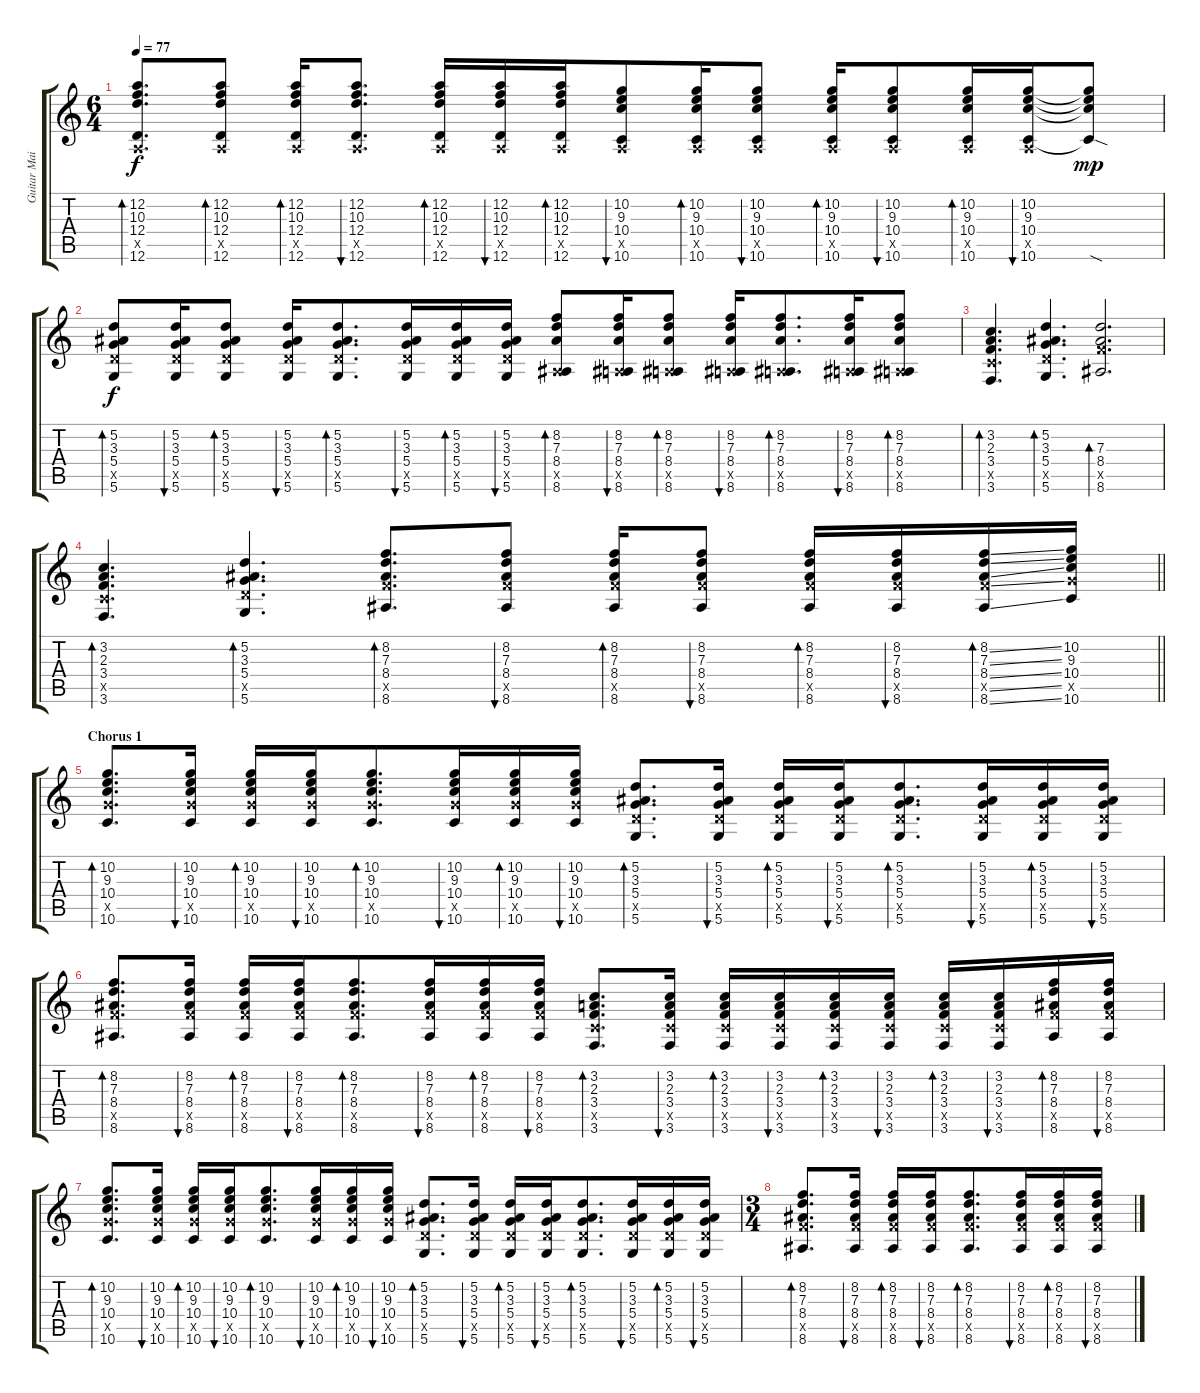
\track ("Guitar Main" "Guitar Mai") {instrument electricguitarclean}
\staff {score tabs}
\tuning (D4 A3 G3 D3 A2 D2) {hide}
\ts (6 4)
\tempo 77
\clef g2
\ks c
(12.2 10.3 12.4 0.5{x} 12.6).8{d bd 60 dy f} (12.2 10.3 12.4 0.5{x} 12.6).8{bd 60} (12.2 10.3 12.4 0.5{x} 12.6).16{bd 60 beam merge} (12.2 10.3 12.4 0.5{x} 12.6).8{d bu 60} (12.2 10.3 12.4 0.5{x} 12.6).16{bd 60 beam merge} (12.2 10.3 12.4 0.5{x} 12.6).16{bu 60 beam merge} (12.2 10.3 12.4 0.5{x} 12.6).16{bd 60 beam merge} (10.2 9.3 10.4 0.5{x} 10.6).8{bu 60 beam merge} (10.2 9.3 10.4 0.5{x} 10.6).16{bd 60 beam merge} (10.2 9.3 10.4 0.5{x} 10.6).8{bu 60} (10.2 9.3 10.4 0.5{x} 10.6).16{bd 60} (10.2 9.3 10.4 0.5{x} 10.6).8{bu 60 beam merge} (10.2 9.3 10.4 0.5{x} 10.6).16{bd 60} (10.2 9.3 10.4 0.5{x} 10.6).16{bu 60 beam merge} (10.2{t} 9.3{t} 10.4{t} 10.6{sod t}).8{dy mp} |
(5.2 3.3 5.4 5.5{x} 5.6).8{bd 60 dy f} (5.2 3.3 5.4 5.5{x} 5.6).16{bu 60 beam merge} (5.2 3.3 5.4 5.5{x} 5.6).8{bd 60} (5.2 3.3 5.4 5.5{x} 5.6).16{bu 60} (5.2 3.3 5.4 5.5{x} 5.6).8{d bd 60 beam merge} (5.2 3.3 5.4 5.5{x} 5.6).16{bu 60 beam merge} (5.2 3.3 5.4 5.5{x} 5.6).16{bd 60} (5.2 3.3 5.4 5.5{x} 5.6).16{bu 60} (8.2 7.3 8.4 0.5{x} 8.6).8{bd 60 beam merge} (8.2 7.3 8.4 0.5{x} 8.6).16{bu 60} (8.2 7.3 8.4 0.5{x} 8.6).8{bd 60} (8.2 7.3 8.4 0.5{x} 8.6).16{bu 60} (8.2 7.3 8.4 0.5{x} 8.6).8{d bd 60 beam merge} (8.2 7.3 8.4 0.5{x} 8.6).16{bu 60 beam merge} (8.2 7.3 8.4 0.5{x} 8.6).8{bd 60} |
(3.2 2.3 3.4 3.5{x} 3.6).4{d bd 60} (5.2 3.3 5.4 5.5{x} 5.6).4{d bd 60 beam merge} (7.3 8.4 8.5{x} 8.6).2{d bd 60} |
\barLineRight lightlight
(3.2 2.3 3.4 3.5{x} 3.6).4{d bd 60} (5.2 3.3 5.4 5.5{x} 5.6).4{d bd 60 beam merge} (8.2 7.3 8.4 8.5{x} 8.6).8{d bd 60 beam merge} (8.2 7.3 8.4 8.5{x} 8.6).8{bu 60} (8.2 7.3 8.4 8.5{x} 8.6).16{bd 60} (8.2 7.3 8.4 8.5{x} 8.6).8{bu 60} (8.2 7.3 8.4 8.5{x} 8.6).16{bd 60 beam merge} (8.2 7.3 8.4 8.5{x} 8.6).16{bu 60} (8.2{ss} 7.3{ss} 8.4{ss} 8.5{ss x} 8.6{ss}).16{bd 60 beam merge} (10.2 9.3 10.4 10.5{x} 10.6).16 |
\section ("" "Chorus 1")
(10.2 9.3 10.4 10.5{x} 10.6).8{d bd 60 beam merge} (10.2 9.3 10.4 10.5{x} 10.6).16{bu 60} (10.2 9.3 10.4 10.5{x} 10.6).16{bd 60 beam merge} (10.2 9.3 10.4 10.5{x} 10.6).16{bu 60} (10.2 9.3 10.4 10.5{x} 10.6).8{d bd 60 beam merge} (10.2 9.3 10.4 10.5{x} 10.6).16{bu 60} (10.2 9.3 10.4 10.5{x} 10.6).16{bd 60 beam merge} (10.2 9.3 10.4 10.5{x} 10.6).16{bu 60} (5.2 3.3 5.4 5.5{x} 5.6).8{d bd 60 beam merge} (5.2 3.3 5.4 5.5{x} 5.6).16{bu 60} (5.2 3.3 5.4 5.5{x} 5.6).16{bd 60 beam merge} (5.2 3.3 5.4 5.5{x} 5.6).16{bu 60} (5.2 3.3 5.4 5.5{x} 5.6).8{d bd 60 beam merge} (5.2 3.3 5.4 5.5{x} 5.6).16{bu 60} (5.2 3.3 5.4 5.5{x} 5.6).16{bd 60 beam merge} (5.2 3.3 5.4 5.5{x} 5.6).16{bu 60} |
(8.2 7.3 8.4 8.5{x} 8.6).8{d bd 60 beam merge} (8.2 7.3 8.4 8.5{x} 8.6).16{bu 60} (8.2 7.3 8.4 8.5{x} 8.6).16{bd 60 beam merge} (8.2 7.3 8.4 8.5{x} 8.6).16{bu 60} (8.2 7.3 8.4 8.5{x} 8.6).8{d bd 60 beam merge} (8.2 7.3 8.4 8.5{x} 8.6).16{bu 60} (8.2 7.3 8.4 8.5{x} 8.6).16{bd 60 beam merge} (8.2 7.3 8.4 8.5{x} 8.6).16{bu 60} (3.2 2.3 3.4 3.5{x} 3.6).8{d bd 60 beam merge} (3.2 2.3 3.4 3.5{x} 3.6).16{bu 60} (3.2 2.3 3.4 3.5{x} 3.6).16{bd 60 beam merge} (3.2 2.3 3.4 3.5{x} 3.6).16{bu 60} (3.2 2.3 3.4 3.5{x} 3.6).16{bd 60 beam merge} (3.2 2.3 3.4 3.5{x} 3.6).16{bu 60} (3.2 2.3 3.4 3.5{x} 3.6).16{bd 60 beam merge} (3.2 2.3 3.4 3.5{x} 3.6).16{bu 60} (8.2 7.3 8.4 8.5{x} 8.6).16{bd 60 beam merge} (8.2 7.3 8.4 8.5{x} 8.6).16{bu 60} |
(10.2 9.3 10.4 10.5{x} 10.6).8{d bd 60 beam merge} (10.2 9.3 10.4 10.5{x} 10.6).16{bu 60} (10.2 9.3 10.4 10.5{x} 10.6).16{bd 60 beam merge} (10.2 9.3 10.4 10.5{x} 10.6).16{bu 60} (10.2 9.3 10.4 10.5{x} 10.6).8{d bd 60 beam merge} (10.2 9.3 10.4 10.5{x} 10.6).16{bu 60} (10.2 9.3 10.4 10.5{x} 10.6).16{bd 60 beam merge} (10.2 9.3 10.4 10.5{x} 10.6).16{bu 60} (5.2 3.3 5.4 5.5{x} 5.6).8{d bd 60 beam merge} (5.2 3.3 5.4 5.5{x} 5.6).16{bu 60} (5.2 3.3 5.4 5.5{x} 5.6).16{bd 60 beam merge} (5.2 3.3 5.4 5.5{x} 5.6).16{bu 60} (5.2 3.3 5.4 5.5{x} 5.6).8{d bd 60 beam merge} (5.2 3.3 5.4 5.5{x} 5.6).16{bu 60} (5.2 3.3 5.4 5.5{x} 5.6).16{bd 60 beam merge} (5.2 3.3 5.4 5.5{x} 5.6).16{bu 60} |
\ts (3 4)
(8.2 7.3 8.4 8.5{x} 8.6).8{d bd 60 beam merge} (8.2 7.3 8.4 8.5{x} 8.6).16{bu 60} (8.2 7.3 8.4 8.5{x} 8.6).16{bd 60 beam merge} (8.2 7.3 8.4 8.5{x} 8.6).16{bu 60} (8.2 7.3 8.4 8.5{x} 8.6).8{d bd 60 beam merge} (8.2 7.3 8.4 8.5{x} 8.6).16{bu 60} (8.2 7.3 8.4 8.5{x} 8.6).16{bd 60 beam merge} (8.2 7.3 8.4 8.5{x} 8.6).16{bu 60}
